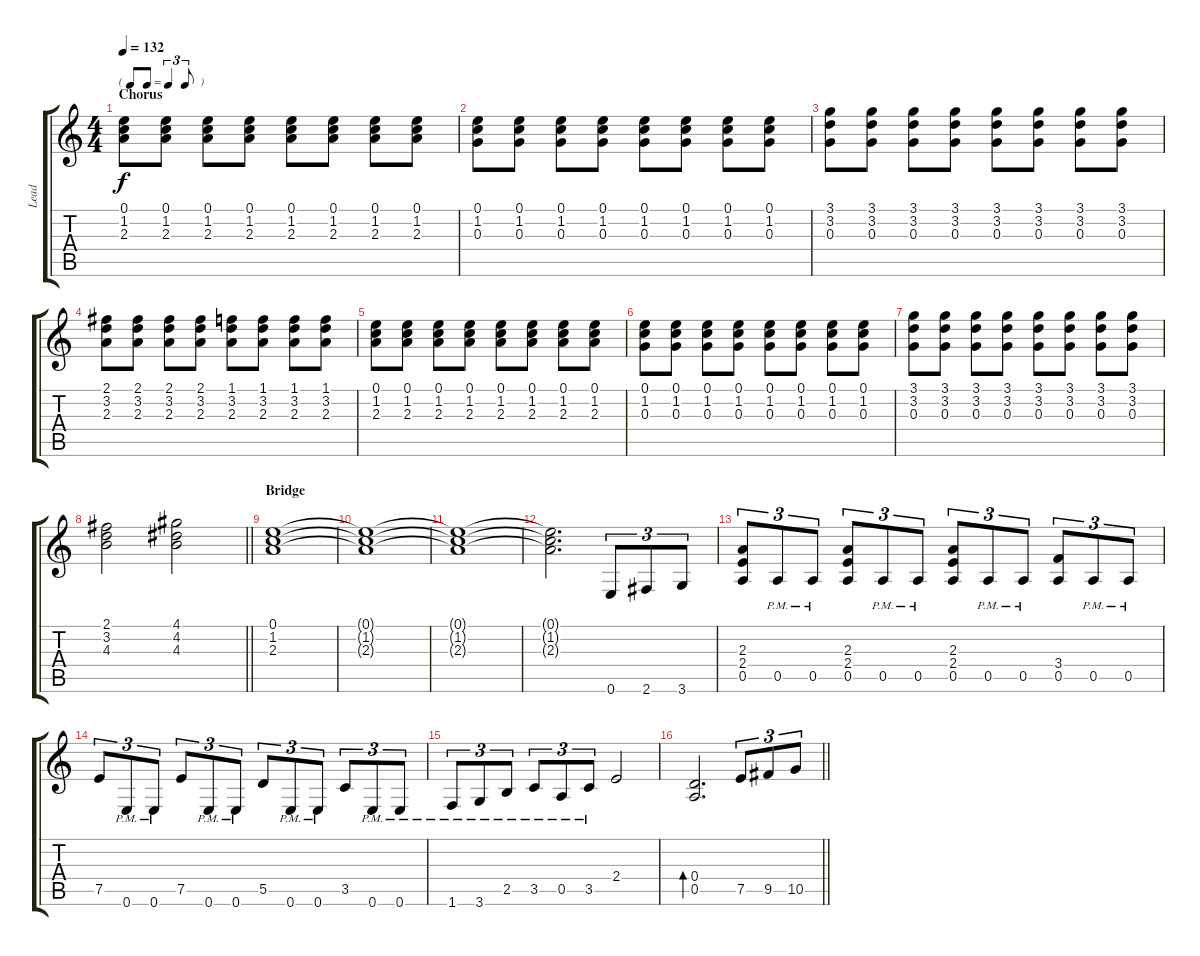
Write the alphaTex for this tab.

\track ("Lead" "Lead") {instrument distortionguitar}
\staff {score tabs}
\tuning (E4 B3 G3 D3 A2 E2) {hide}
\ts (4 4)
\tf triplet8th
\section ("" "Chorus")
\tempo 132
\clef g2
\ks c
(0.1 1.2 2.3).8{dy f} (0.1 1.2 2.3).8 (0.1 1.2 2.3).8 (0.1 1.2 2.3).8 (0.1 1.2 2.3).8 (0.1 1.2 2.3).8 (0.1 1.2 2.3).8 (0.1 1.2 2.3).8 |
(0.1 1.2 0.3).8 (0.1 1.2 0.3).8 (0.1 1.2 0.3).8 (0.1 1.2 0.3).8 (0.1 1.2 0.3).8 (0.1 1.2 0.3).8 (0.1 1.2 0.3).8 (0.1 1.2 0.3).8 |
(3.1 3.2 0.3).8 (3.1 3.2 0.3).8 (3.1 3.2 0.3).8 (3.1 3.2 0.3).8 (3.1 3.2 0.3).8 (3.1 3.2 0.3).8 (3.1 3.2 0.3).8 (3.1 3.2 0.3).8 |
(2.1 3.2 2.3).8 (2.1 3.2 2.3).8 (2.1 3.2 2.3).8 (2.1 3.2 2.3).8 (1.1 3.2 2.3).8 (1.1 3.2 2.3).8 (1.1 3.2 2.3).8 (1.1 3.2 2.3).8 |
(0.1 1.2 2.3).8 (0.1 1.2 2.3).8 (0.1 1.2 2.3).8 (0.1 1.2 2.3).8 (0.1 1.2 2.3).8 (0.1 1.2 2.3).8 (0.1 1.2 2.3).8 (0.1 1.2 2.3).8 |
(0.1 1.2 0.3).8 (0.1 1.2 0.3).8 (0.1 1.2 0.3).8 (0.1 1.2 0.3).8 (0.1 1.2 0.3).8 (0.1 1.2 0.3).8 (0.1 1.2 0.3).8 (0.1 1.2 0.3).8 |
(3.1 3.2 0.3).8 (3.1 3.2 0.3).8 (3.1 3.2 0.3).8 (3.1 3.2 0.3).8 (3.1 3.2 0.3).8 (3.1 3.2 0.3).8 (3.1 3.2 0.3).8 (3.1 3.2 0.3).8 |
\barLineRight lightlight
(2.1 3.2 4.3).2 (4.1 4.2 4.3).2 |
\section ("" "Bridge")
(0.1 1.2 2.3).1 |
(0.1{t} 1.2{t} 2.3{t}).1 |
(0.1{t} 1.2{t} 2.3{t}).1 |
(0.1{t} 1.2{t} 2.3{t}).2{d} 0.6.8{tu (3 2)} 2.6.8{tu (3 2)} 3.6.8{tu (3 2)} |
(2.3 2.4 0.5).8{tu (3 2)} 0.5{pm}.8{tu (3 2)} 0.5{pm}.8{tu (3 2)} (2.3 2.4 0.5).8{tu (3 2)} 0.5{pm}.8{tu (3 2)} 0.5{pm}.8{tu (3 2)} (2.3 2.4 0.5).8{tu (3 2)} 0.5{pm}.8{tu (3 2)} 0.5{pm}.8{tu (3 2)} (3.4 0.5).8{tu (3 2)} 0.5{pm}.8{tu (3 2)} 0.5{pm}.8{tu (3 2)} |
7.5.8{tu (3 2)} 0.6{pm}.8{tu (3 2)} 0.6{pm}.8{tu (3 2)} 7.5.8{tu (3 2)} 0.6{pm}.8{tu (3 2)} 0.6{pm}.8{tu (3 2)} 5.5.8{tu (3 2)} 0.6{pm}.8{tu (3 2)} 0.6{pm}.8{tu (3 2)} 3.5.8{tu (3 2)} 0.6{pm}.8{tu (3 2)} 0.6{pm}.8{tu (3 2)} |
1.6{pm}.8{tu (3 2)} 3.6{pm}.8{tu (3 2)} 2.5{pm}.8{tu (3 2)} 3.5{pm}.8{tu (3 2)} 0.5{pm}.8{tu (3 2)} 3.5{pm}.8{tu (3 2)} 2.4.2 |
\barLineRight lightlight
(0.4 0.5).2{d bd 480} 7.5.8{tu (3 2)} 9.5.8{tu (3 2)} 10.5.8{tu (3 2)}
